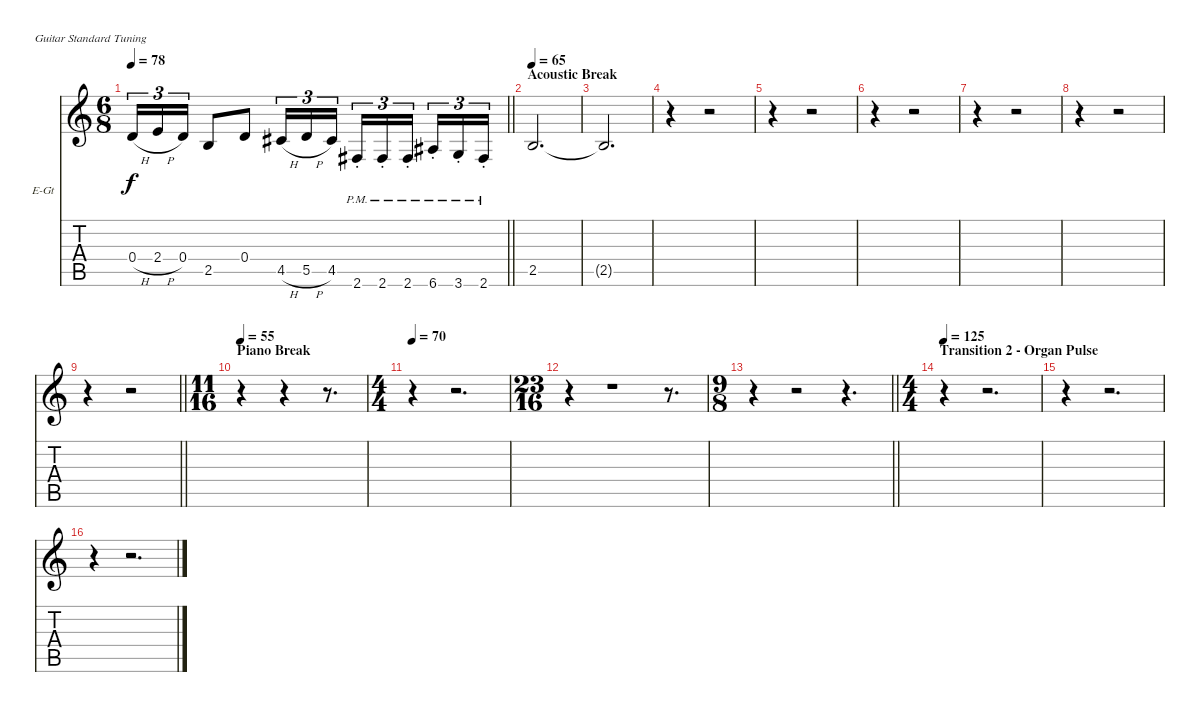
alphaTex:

\bracketExtendMode nobrackets
\firstSystemTrackNameOrientation horizontal
\otherSystemsTrackNameOrientation horizontal
\track ("Mikael Akerfeldt - Overdriven" "E-Gt") {instrument distortionguitar}
\staff {score tabs}
\tuning (E4 B3 G3 D3 A2 E2)
\ts (6 8)
\tempo 78
\clef g2
\barLineRight lightlight
\ks c
0.4{h}.16{tu (3 2) dy f} 2.4{h}.16{tu (3 2)} 0.4.16{tu (3 2)} 2.5.8 0.4.8 4.5{h}.16{tu (3 2)} 5.5{h}.16{tu (3 2)} 4.5.16{tu (3 2)} 2.6{pm st}.16{tu (3 2)} 2.6{pm st}.16{tu (3 2)} 2.6{pm st}.16{tu (3 2)} 6.6{pm st}.16{tu (3 2)} 3.6{pm st}.16{tu (3 2)} 2.6{pm st}.16{tu (3 2)} |
\section ("" "Acoustic Break")
\tempo 65
2.5.2{d} |
2.5{t}.2{d} |
r.4 r.2 |
r.4 r.2 |
r.4 r.2 |
r.4 r.2 |
r.4 r.2 |
\barLineRight lightlight
r.4 r.2 |
\ts (11 16)
\beaming (8 5)
\section ("" "Piano Break")
\tempo 55
r.4 r.4 r.8{d} |
\ts (4 4)
\beaming (8 2 2 2 2)
\tempo 70
r.4 r.2{d} |
\ts (23 16)
\beaming (8 11)
r.4 r.1 r.8{d} |
\ts (9 8)
\beaming (8 3 3 3)
\barLineRight lightlight
r.4 r.2 r.4{d} |
\ts (4 4)
\beaming (8 2 2 2 2)
\section ("" "Transition 2 - Organ Pulse")
\tempo 125
r.4 r.2{d} |
r.4 r.2{d} |
r.4 r.2{d}
